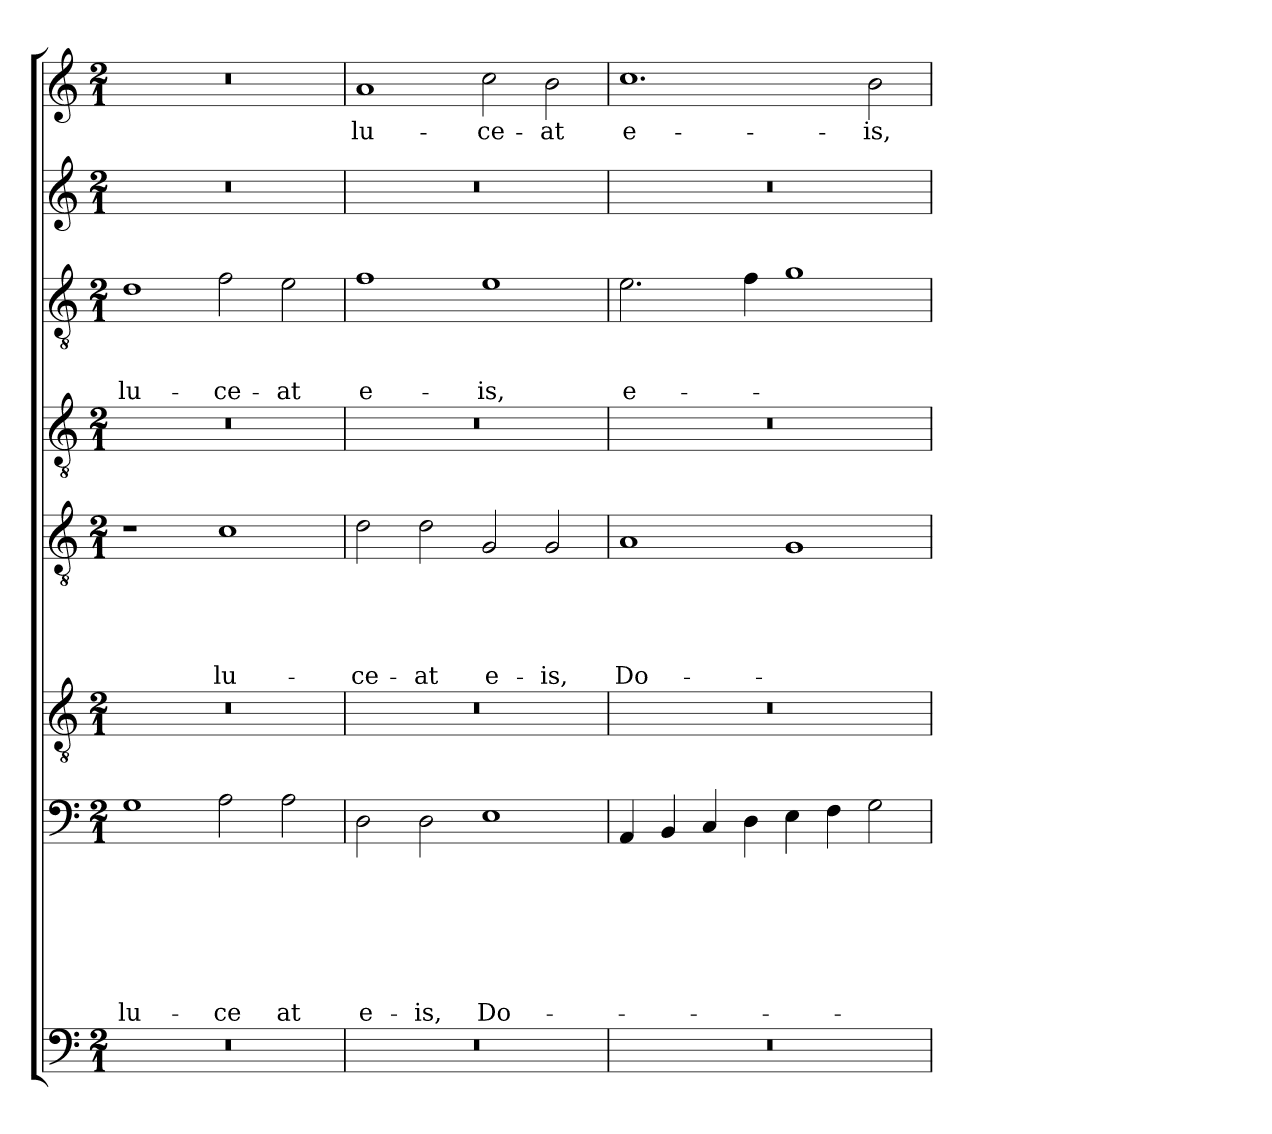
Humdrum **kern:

**kern	**kern	**text	**text	**text	**text	**text	**text	**text	**kern	**kern	**text	**text	**text	**text	**text	**kern	**kern	**text	**text	**text	**kern	**kern	**text
*part8	*part7	*part7	*part7	*part7	*part7	*part7	*part7	*part7	*part6	*part5	*part5	*part5	*part5	*part5	*part5	*part4	*part3	*part3	*part3	*part3	*part2	*part1	*part1
*staff8	*staff7	*staff7	*staff7	*staff7	*staff7	*staff7	*staff7	*staff7	*staff6	*staff5	*staff5	*staff5	*staff5	*staff5	*staff5	*staff4	*staff3	*staff3	*staff3	*staff3	*staff2	*staff1	*staff1
*clefF4	*clefF4	*	*	*	*	*	*	*	*clefGv2	*clefGv2	*	*	*	*	*	*clefGv2	*clefGv2	*	*	*	*clefG2	*clefG2	*
*k[]	*k[]	*	*	*	*	*	*	*	*k[]	*k[]	*	*	*	*	*	*k[]	*k[]	*	*	*	*k[]	*k[]	*
*C:	*C:	*	*	*	*	*	*	*	*C:	*C:	*	*	*	*	*	*C:	*C:	*	*	*	*C:	*C:	*
*M2/1	*M2/1	*	*	*	*	*	*	*	*M2/1	*M2/1	*	*	*	*	*	*M2/1	*M2/1	*	*	*	*M2/1	*M2/1	*
=1	=1	=1	=1	=1	=1	=1	=1	=1	=1	=1	=1	=1	=1	=1	=1	=1	=1	=1	=1	=1	=1	=1	=1
!	!	!	!	!	!	!	!	!LO:LY:b	!	!	!	!	!	!	!	!	!	!	!	!LO:LY:b	!	!	!
0r	1G	.	.	.	.	.	.	lu-	0r	1r	.	.	.	.	.	0r	1d	.	.	lu-	0r	0r	.
!	!	!	!	!	!	!	!	!LO:LY:b	!	!	!	!	!	!	!LO:LY:b	!	!	!	!	!LO:LY:b	!	!	!
.	2A\	.	.	.	.	.	.	-ce	.	1c	.	.	.	.	lu-	.	2f\	.	.	-ce-	.	.	.
!	!	!	!	!	!	!	!	!LO:LY:b	!	!	!	!	!	!	!	!	!	!	!	!LO:LY:b	!	!	!
.	2A\	.	.	.	.	.	.	at	.	.	.	.	.	.	.	.	2e\	.	.	-at	.	.	.
=2	=2	=2	=2	=2	=2	=2	=2	=2	=2	=2	=2	=2	=2	=2	=2	=2	=2	=2	=2	=2	=2	=2	=2
!	!	!	!	!	!	!	!	!LO:LY:b	!	!	!	!	!	!	!LO:LY:b	!	!	!	!	!LO:LY:b	!	!	!LO:LY:b
0r	2D\	.	.	.	.	.	.	e-	0r	2d\	.	.	.	.	-ce-	0r	1f	.	.	e-	0r	1a	lu-
!	!	!	!	!	!	!	!	!LO:LY:b	!	!	!	!	!	!	!LO:LY:b	!	!	!	!	!	!	!	!
.	2D\	.	.	.	.	.	.	-is,	.	2d\	.	.	.	.	-at	.	.	.	.	.	.	.	.
!	!	!	!	!	!	!	!	!LO:LY:b	!	!	!	!	!	!	!LO:LY:b	!	!	!	!	!LO:LY:b	!	!	!LO:LY:b
.	1E	.	.	.	.	.	.	Do-	.	2G/	.	.	.	.	e-	.	1e	.	.	-is,	.	2cc\	-ce-
!	!	!	!	!	!	!	!	!	!	!	!	!	!	!	!LO:LY:b	!	!	!	!	!	!	!	!LO:LY:b
.	.	.	.	.	.	.	.	.	.	2G/	.	.	.	.	-is,	.	.	.	.	.	.	2b\	-at
=3	=3	=3	=3	=3	=3	=3	=3	=3	=3	=3	=3	=3	=3	=3	=3	=3	=3	=3	=3	=3	=3	=3	=3
!	!	!	!	!	!	!	!	!	!	!	!	!	!	!	!LO:LY:b	!	!	!	!	!LO:LY:b	!	!	!LO:LY:b
0r	4AA/	.	.	.	.	.	.	.	0r	1A	.	.	.	.	Do-	0r	2.e\	.	.	e-	0r	1.cc	e-
.	4BB/	.	.	.	.	.	.	.	.	.	.	.	.	.	.	.	.	.	.	.	.	.	.
.	4C/	.	.	.	.	.	.	.	.	.	.	.	.	.	.	.	.	.	.	.	.	.	.
.	4D\	.	.	.	.	.	.	.	.	.	.	.	.	.	.	.	4f\	.	.	.	.	.	.
.	4E\	.	.	.	.	.	.	.	.	1G	.	.	.	.	.	.	1g	.	.	.	.	.	.
.	4F\	.	.	.	.	.	.	.	.	.	.	.	.	.	.	.	.	.	.	.	.	.	.
!	!	!	!	!	!	!	!	!	!	!	!	!	!	!	!	!	!	!	!	!	!	!	!LO:LY:b
.	2G\	.	.	.	.	.	.	.	.	.	.	.	.	.	.	.	.	.	.	.	.	2b\	-is,
=	=	=	=	=	=	=	=	=	=	=	=	=	=	=	=	=	=	=	=	=	=	=	=
*-	*-	*-	*-	*-	*-	*-	*-	*-	*-	*-	*-	*-	*-	*-	*-	*-	*-	*-	*-	*-	*-	*-	*-
